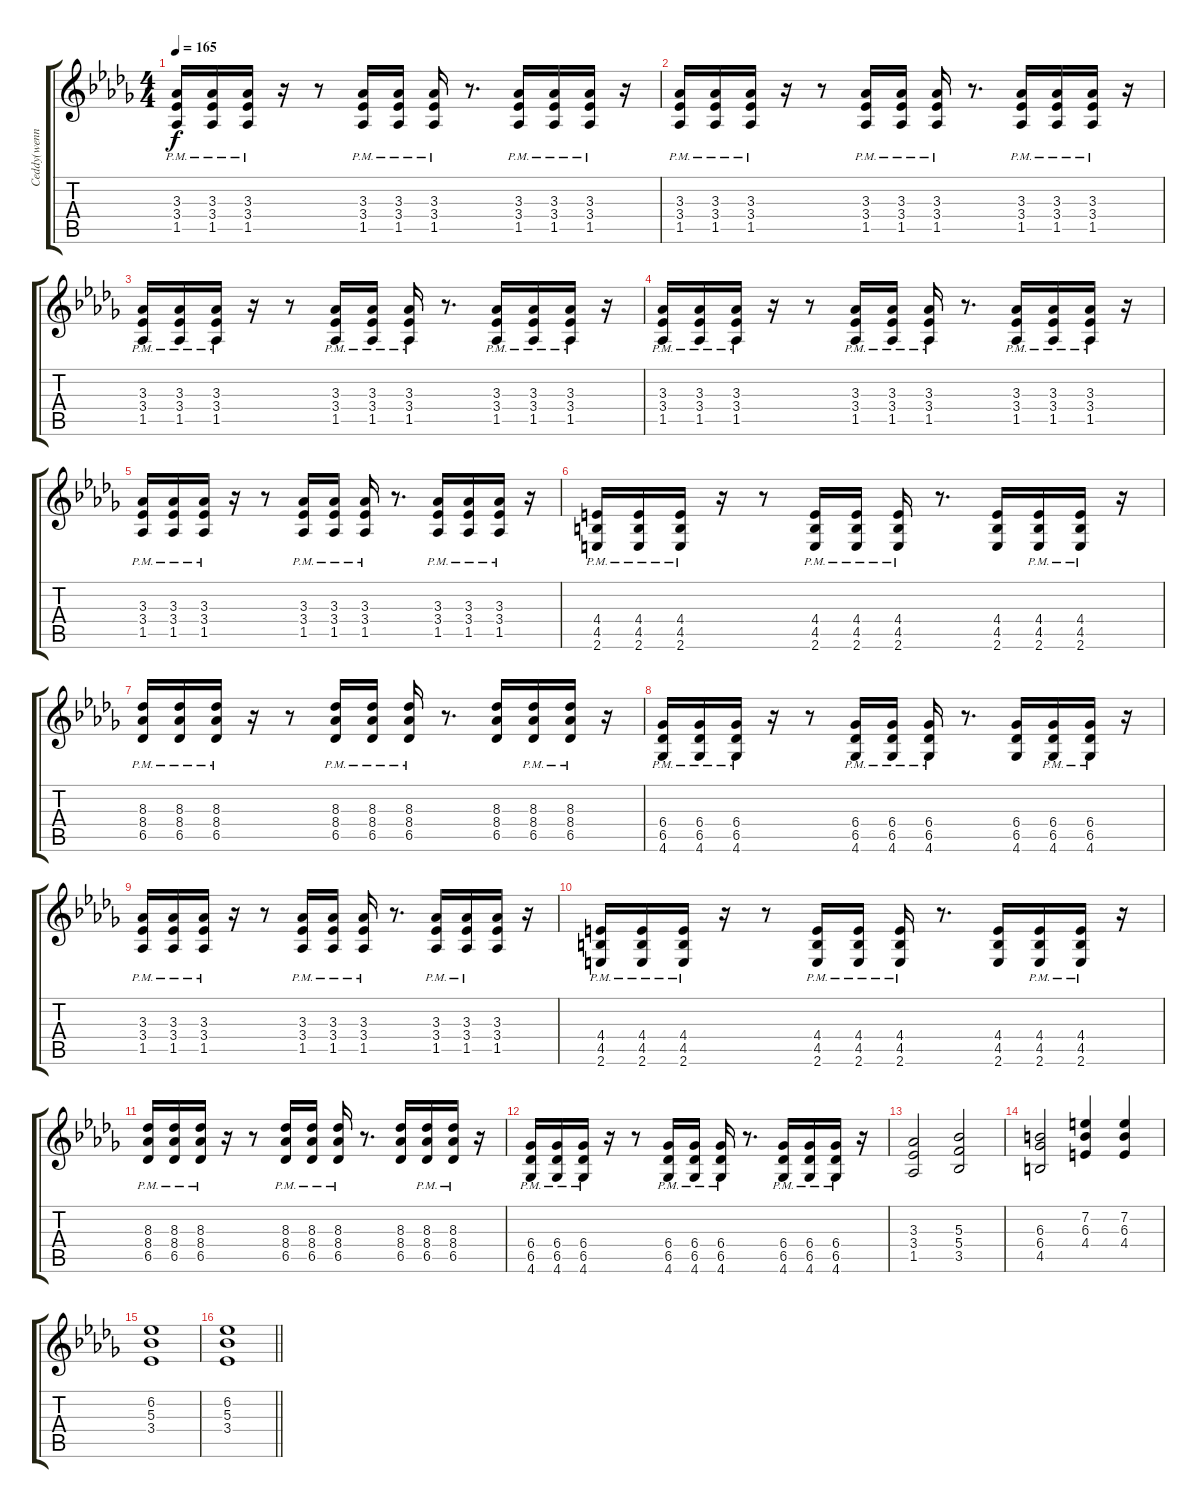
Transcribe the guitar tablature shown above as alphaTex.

\track ("Ceddy(wenn er endlich spielen kann^^)" "Ceddy(wenn") {instrument distortionguitar}
\staff {score tabs}
\tuning (D4 A3 F3 C3 G2 D2) {hide}
\ts (4 4)
\tempo 165
\clef g2
\ks db
(3.3{pm} 3.4{pm} 1.5{pm}).16{dy f} (3.3{pm} 3.4{pm} 1.5{pm}).16 (3.3{pm} 3.4{pm} 1.5{pm}).16 r.16 r.8 (3.3{pm} 3.4{pm} 1.5{pm}).16 (3.3{pm} 3.4{pm} 1.5{pm}).16 (3.3{pm} 3.4{pm} 1.5{pm}).16 r.8{d} (3.3{pm} 3.4{pm} 1.5{pm}).16 (3.3{pm} 3.4{pm} 1.5{pm}).16 (3.3{pm} 3.4{pm} 1.5{pm}).16 r.16 |
(3.3{pm} 3.4{pm} 1.5{pm}).16 (3.3{pm} 3.4{pm} 1.5{pm}).16 (3.3{pm} 3.4{pm} 1.5{pm}).16 r.16 r.8 (3.3{pm} 3.4{pm} 1.5{pm}).16 (3.3{pm} 3.4{pm} 1.5{pm}).16 (3.3{pm} 3.4{pm} 1.5{pm}).16 r.8{d} (3.3{pm} 3.4{pm} 1.5{pm}).16 (3.3{pm} 3.4{pm} 1.5{pm}).16 (3.3{pm} 3.4{pm} 1.5{pm}).16 r.16 |
(3.3{pm} 3.4{pm} 1.5{pm}).16 (3.3{pm} 3.4{pm} 1.5{pm}).16 (3.3{pm} 3.4{pm} 1.5{pm}).16 r.16 r.8 (3.3{pm} 3.4{pm} 1.5{pm}).16 (3.3{pm} 3.4{pm} 1.5{pm}).16 (3.3{pm} 3.4{pm} 1.5{pm}).16 r.8{d} (3.3{pm} 3.4{pm} 1.5{pm}).16 (3.3{pm} 3.4{pm} 1.5{pm}).16 (3.3{pm} 3.4{pm} 1.5{pm}).16 r.16 |
(3.3{pm} 3.4{pm} 1.5{pm}).16 (3.3{pm} 3.4{pm} 1.5{pm}).16 (3.3{pm} 3.4{pm} 1.5{pm}).16 r.16 r.8 (3.3{pm} 3.4{pm} 1.5{pm}).16 (3.3{pm} 3.4{pm} 1.5{pm}).16 (3.3{pm} 3.4{pm} 1.5{pm}).16 r.8{d} (3.3{pm} 3.4{pm} 1.5{pm}).16 (3.3{pm} 3.4{pm} 1.5{pm}).16 (3.3{pm} 3.4{pm} 1.5{pm}).16 r.16 |
(3.3{pm} 3.4{pm} 1.5{pm}).16 (3.3{pm} 3.4{pm} 1.5{pm}).16 (3.3{pm} 3.4{pm} 1.5{pm}).16 r.16 r.8 (3.3{pm} 3.4{pm} 1.5{pm}).16 (3.3{pm} 3.4{pm} 1.5{pm}).16 (3.3{pm} 3.4{pm} 1.5{pm}).16 r.8{d} (3.3{pm} 3.4{pm} 1.5{pm}).16 (3.3{pm} 3.4{pm} 1.5{pm}).16 (3.3{pm} 3.4{pm} 1.5{pm}).16 r.16 |
(4.4{pm} 4.5{pm} 2.6{pm}).16 (4.4{pm} 4.5{pm} 2.6{pm}).16 (4.4{pm} 4.5{pm} 2.6{pm}).16 r.16 r.8 (4.4{pm} 4.5{pm} 2.6{pm}).16 (4.4{pm} 4.5{pm} 2.6{pm}).16 (4.4{pm} 4.5{pm} 2.6{pm}).16 r.8{d} (4.4 4.5 2.6).16 (4.4{pm} 4.5{pm} 2.6{pm}).16 (4.4{pm} 4.5{pm} 2.6{pm}).16 r.16 |
(8.3{pm} 8.4{pm} 6.5{pm}).16 (8.3{pm} 8.4{pm} 6.5{pm}).16 (8.3{pm} 8.4{pm} 6.5{pm}).16 r.16 r.8 (8.3{pm} 8.4{pm} 6.5{pm}).16 (8.3{pm} 8.4{pm} 6.5{pm}).16 (8.3{pm} 8.4{pm} 6.5{pm}).16 r.8{d} (8.3 8.4 6.5).16 (8.3{pm} 8.4{pm} 6.5{pm}).16 (8.3{pm} 8.4{pm} 6.5{pm}).16 r.16 |
(6.4{pm} 6.5{pm} 4.6{pm}).16 (6.4{pm} 6.5{pm} 4.6{pm}).16 (6.4{pm} 6.5{pm} 4.6{pm}).16 r.16 r.8 (6.4{pm} 6.5{pm} 4.6{pm}).16 (6.4{pm} 6.5{pm} 4.6{pm}).16 (6.4{pm} 6.5{pm} 4.6{pm}).16 r.8{d} (6.4 6.5 4.6).16 (6.4{pm} 6.5{pm} 4.6{pm}).16 (6.4{pm} 6.5{pm} 4.6{pm}).16 r.16 |
(3.3{pm} 3.4{pm} 1.5{pm}).16 (3.3{pm} 3.4{pm} 1.5{pm}).16 (3.3{pm} 3.4{pm} 1.5{pm}).16 r.16 r.8 (3.3{pm} 3.4{pm} 1.5{pm}).16 (3.3{pm} 3.4{pm} 1.5{pm}).16 (3.3{pm} 3.4{pm} 1.5{pm}).16 r.8{d} (3.3{pm} 3.4{pm} 1.5{pm}).16 (3.3{pm} 3.4{pm} 1.5{pm}).16 (3.3 3.4 1.5).16 r.16 |
(4.4{pm} 4.5{pm} 2.6{pm}).16 (4.4{pm} 4.5{pm} 2.6{pm}).16 (4.4{pm} 4.5{pm} 2.6{pm}).16 r.16 r.8 (4.4{pm} 4.5{pm} 2.6{pm}).16 (4.4{pm} 4.5{pm} 2.6{pm}).16 (4.4{pm} 4.5{pm} 2.6{pm}).16 r.8{d} (4.4 4.5 2.6).16 (4.4{pm} 4.5{pm} 2.6{pm}).16 (4.4{pm} 4.5{pm} 2.6{pm}).16 r.16 |
(8.3{pm} 8.4{pm} 6.5{pm}).16 (8.3{pm} 8.4{pm} 6.5{pm}).16 (8.3{pm} 8.4{pm} 6.5{pm}).16 r.16 r.8 (8.3{pm} 8.4{pm} 6.5{pm}).16 (8.3{pm} 8.4{pm} 6.5{pm}).16 (8.3{pm} 8.4{pm} 6.5{pm}).16 r.8{d} (8.3 8.4 6.5).16 (8.3{pm} 8.4{pm} 6.5{pm}).16 (8.3{pm} 8.4{pm} 6.5{pm}).16 r.16 |
(6.4{pm} 6.5{pm} 4.6{pm}).16 (6.4{pm} 6.5{pm} 4.6{pm}).16 (6.4{pm} 6.5{pm} 4.6{pm}).16 r.16 r.8 (6.4{pm} 6.5{pm} 4.6{pm}).16 (6.4{pm} 6.5{pm} 4.6{pm}).16 (6.4{pm} 6.5{pm} 4.6{pm}).16 r.8{d} (6.4{pm} 6.5{pm} 4.6{pm}).16 (6.4{pm} 6.5{pm} 4.6{pm}).16 (6.4{pm} 6.5{pm} 4.6{pm}).16 r.16 |
(3.3 3.4 1.5).2 (5.3 5.4 3.5).2 |
(6.3 6.4 4.5).2 (7.2 6.3 4.4).4 (7.2 6.3 4.4).4 |
(6.2 5.3 3.4).1 |
\barLineRight lightlight
(6.2 5.3 3.4).1
